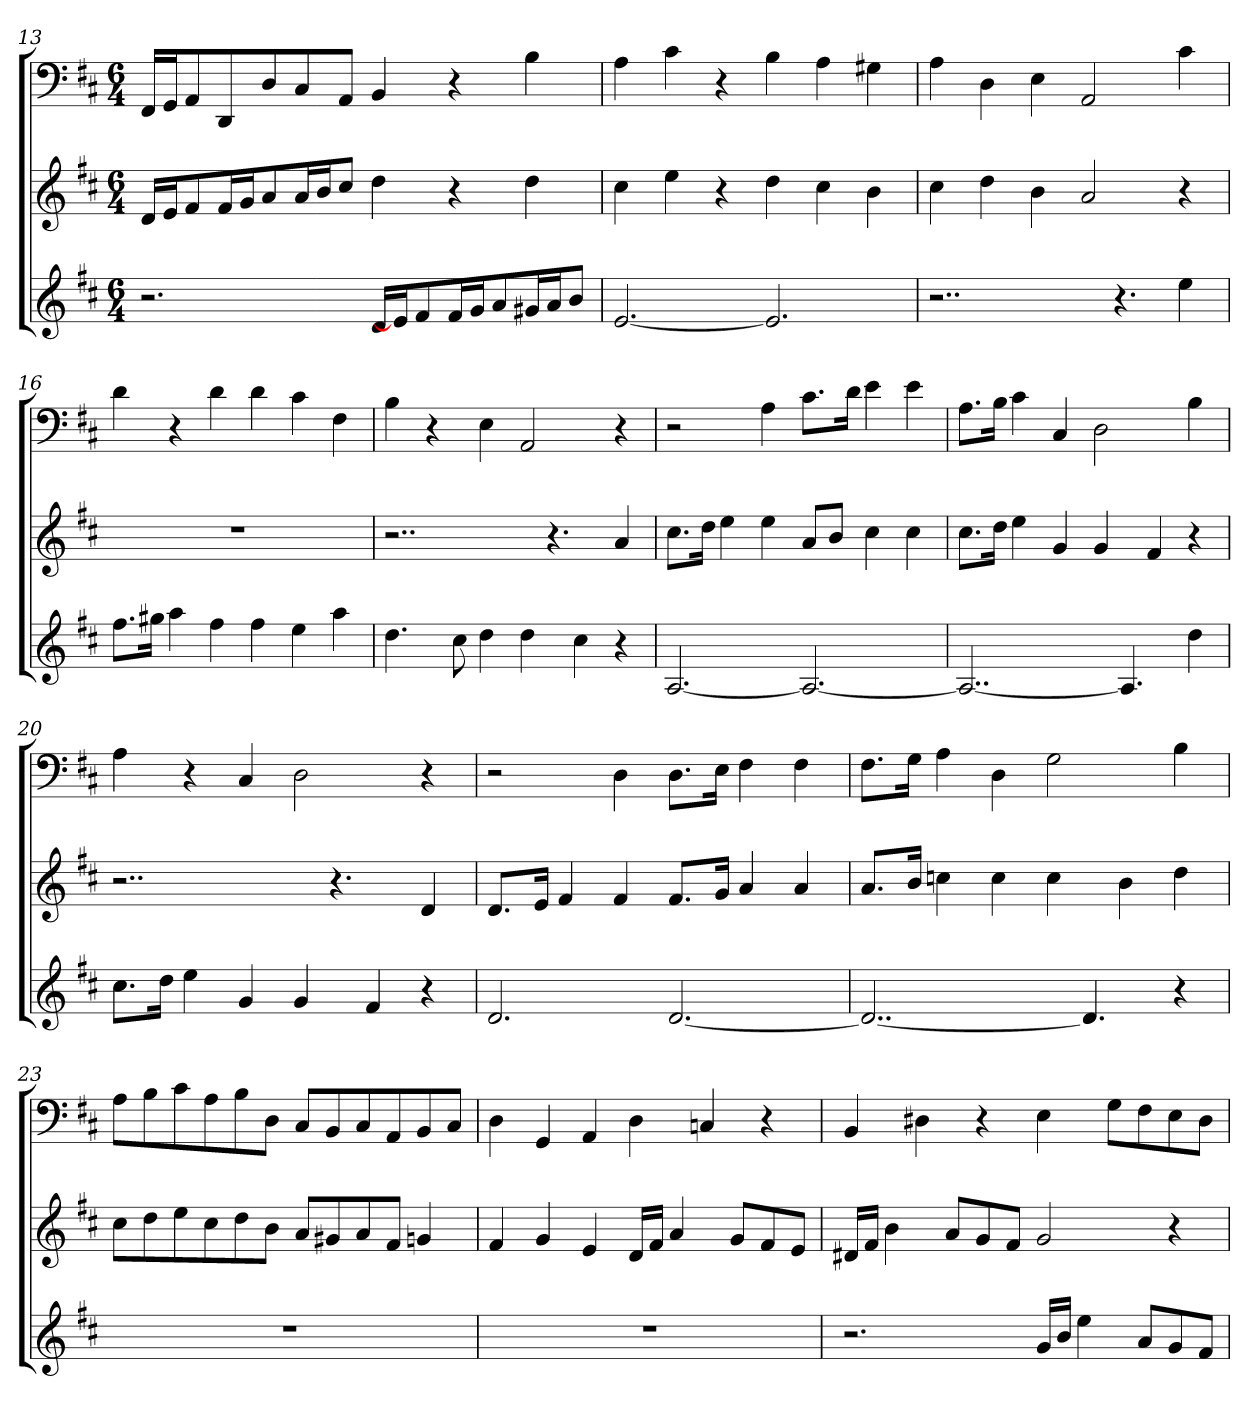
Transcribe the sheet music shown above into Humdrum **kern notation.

**kern	**kern	**kern
*part3	*part2	*part1
*staff3	*staff2	*staff1
*	*	*clefF4
*k[f#c#]	*k[f#c#]	*k[f#c#]
*D:	*D:	*D:
*M6/4	*M6/4	*M6/4
=13	=13	=13
2.r	16dLL	16FF#/LL
.	16eJ	16GG/J
.	8f#	8AA/
.	16f#L	8DD/
.	16gJ	.
.	8a	8D/
.	16aL	8C#/
.	16bJ	.
.	8cc#J	8AA/J
16dLL	4dd	4BB
16eJ]	.	.
8f#	.	.
16f#L	4r	4r
16gJ	.	.
8a	.	.
16g#XL	4dd	4B
16aJ	.	.
8bJ	.	.
=14	=14	=14
[2.e	4cc#	4A
.	4ee	4c#
.	4r	4r
2.e]	4dd	4B
.	4cc#	4A
.	4b	4G#X
=15	=15	=15
2..r	4cc#	4A
.	4dd	4D
.	4b	4E
.	2a	2AA
4.r	.	.
4ee	4r	4c#
=16	=16	=16
8.ff#L	1.r	4d
16gg#XJk	.	.
4aa	.	4r
4ff#	.	4d
4ff#	.	4d
4ee	.	4c#
4aa	.	4F#
=17	=17	=17
4.dd	2..r	4B
.	.	4r
8cc#	.	.
4dd	.	4E
4dd	.	2AA
.	4.r	.
4cc#	.	.
4r	4a	4r
=18	=18	=18
[2.A	8.cc#L	2r
.	16ddJk	.
.	4ee	.
.	4ee	4A
2.A_	8aL	8.c#\L
.	8bJ	.
.	.	16d\Jk
.	4cc#	4e
.	4cc#	4e
=19	=19	=19
2..A_	8.cc#L	8.A\L
.	16ddJk	16B\Jk
.	4ee	4c#
.	4g	4C#
.	4g	2D
4.A]	.	.
.	4f#	.
4dd	4r	4B
=20	=20	=20
8.cc#L	2..r	4A
16ddJk	.	.
4ee	.	4r
4g	.	4C#
4g	.	2D
.	4.r	.
4f#	.	.
4r	4d	4r
=21	=21	=21
2.d	8.dL	2r
.	16eJk	.
.	4f#	.
.	4f#	4D
[2.d	8.f#L	8.D\L
.	16gJk	16E\Jk
.	4a	4F#
.	4a	4F#
=22	=22	=22
2..d_	8.aL	8.F#\L
.	16bJk	16G\Jk
.	4ccn	4A
.	4cc	4D
.	4cc	2G
4.d]	.	.
.	4b	.
4r	4dd	4B
=23	=23	=23
1.r	8cc#L	8A\L
.	8dd	8B\
.	8ee	8c#\
.	8cc#	8A\
.	8dd	8B\
.	8bJ	8D\J
.	8aL	8C#/L
.	8g#X	8BB/
.	8a	8C#/
.	8f#J	8AA/
.	4gn	8BB/
.	.	8C#/J
=24	=24	=24
1.r	4f#	4D
.	4g	4GG
.	4e	4AA
.	16dLL	4D
.	16f#JJ	.
.	4a	.
.	.	4Cn
.	8gL	.
.	8f#	4r
.	8eJ	.
=25	=25	=25
2.r	16d#XLL	4BB
.	16f#JJ	.
.	4b	.
.	.	4D#X
.	8aL	.
.	8g	4r
.	8f#J	.
16gLL	2g	4E
16bJJ	.	.
4ee	.	.
.	.	8G\L
8aL	.	8F#\
8g	4r	8E\
8f#J	.	8D#\J
=	=	=
*-	*-	*-
